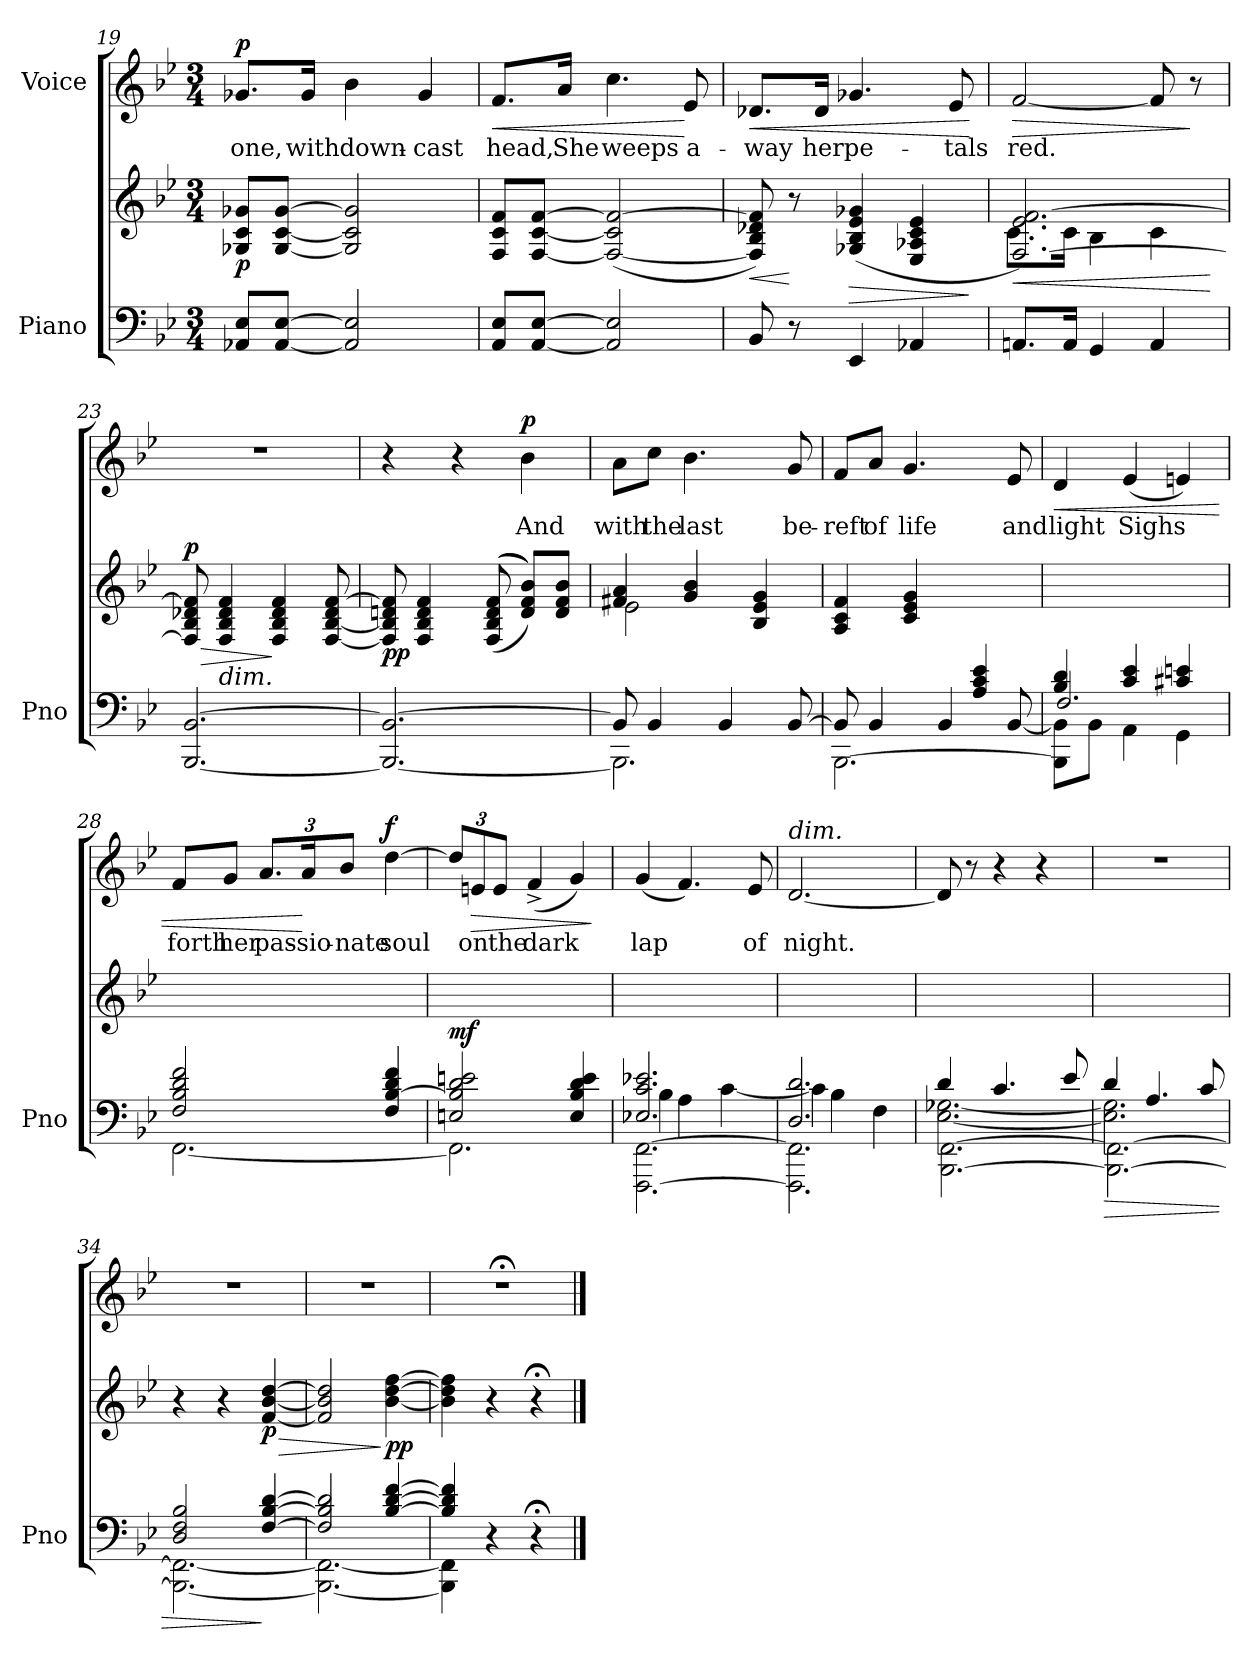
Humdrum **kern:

**kern	**kern	**dynam	**kern	**text	**dynam
*part2	*part2	*part2	*part1	*part1	*part1
*staff3	*staff2	*staff2/3	*staff1	*staff1	*staff1
*I"Piano	*	*	*I"Voice	*	*
*I'Pno	*	*	*	*	*
*clefF4	*clefG2	*	*clefG2	*	*
*k[b-e-]	*k[b-e-]	*	*k[b-e-]	*	*
*M3/4	*M3/4	*	*M3/4	*	*
=19	=19	=19	=19	=19	=19
!	!	!LO:DY:b	!	!	!LO:DY:a
8AA-X/ 8E-/L	8G-X/ 8c/ 8g-X/L	p	8.g-X/L	one,	p
[8AA-/ [8E-/J	[8G-/ [>8c/ [8g-/J	.	.	.	.
.	.	.	16g-/Jk	with	.
2AA-/] 2E-/]	2G-/] 2c/] 2g-/]	.	4b-\	down-	.
.	.	.	4g-/	-cast	.
=20	=20	=20	=20	=20	=20
!	!	!	!	!	!LO:HP:b
8AA/ 8E-/L	8F/ 8c/ 8f/L	.	8.f/L	head,	<
[8AA/ [8E-/J	[8F/ [8c/ [8f/J	.	.	.	.
.	.	.	16a/Jk	She	.
2AA/] 2E-/]	(<2F/_ 2c/] 2f/_	.	4.cc\	weeps	.
.	.	.	8e-/	a-	[
=21	=21	=21	=21	=21	=21
!	!	!LO:HP:b	!	!	!LO:HP:b
8BB-/	8F/] 8B-/ 8d-X/ 8f/])	<	8.d-X/L	-way	<
8r	8r	[	.	.	.
.	.	.	16d-/Jk	her	.
!	!	!LO:HP:b	!	!	!
4EE-/	(>4G-X/ 4B-/ 4e-/ 4g-X/	>	4.g-X/	pe-	.
4AA-X/	4E-/ 4A-X/ 4c/ 4e-/	.	.	.	.
.	.	.	8e-/	-tals	.
.	.	]	.	.	[
=22	=22	=22	=22	=22	=22
!	!	!LO:HP:b	!	!	!LO:HP:b
*	*^	*	*	*	*
8.AAn/L	[<2.F/ 2.e-/ [2.f/)	8.c\L	<	[2f/	red.	>
16AA/Jk	.	16c\Jk	.	.	.	.
4GG/	.	4B-\	.	.	.	.
4AA/	.	4c\	.	8f/]	.	.
.	.	.	.	8r	.	]
*	*v	*v	*	*	*	*
.	.	[	.	.	.
=23	=23	=23	=23	=23	=23
!	!	!LO:HP:b	!	!	!
!	!	!LO:DY:n=1:a	!	!	!
[2.BBB-/ [2.BB-/	8F/] 8B-/ 8d-X/ 8f/]	> p	2.r	.	.
!	!LO:TX:b:i:t=dim.	!	!	!	!
.	4F/ 4B-/ 4d-/ 4f/	.	.	.	.
.	4F/ 4B-/ 4d-/ 4f/	]	.	.	.
.	[8F/ [8B-/ 8d-/ [8f/	.	.	.	.
=24	=24	=24	=24	=24	=24
!	!	!LO:DY:b	!	!	!
2.BBB-/_ 2.BB-/_	8F/] 8B-/] 8dn/ 8f/]	pp	4r	.	.
.	4F/ 4B-/ 4d/ 4f/	.	.	.	.
.	.	.	4r	.	.
.	(<(>(>8F/ 8B-/ 8d/ 8f/	.	.	.	.
!	!	!	!	!	!LO:DY:a
.	8d/ 8f/ 8b-/L)))	.	4b-\	And	p
.	8d/ 8f/ 8b-/J	.	.	.	.
=25	=25	=25	=25	=25	=25
*^	*^	*	*	*	*
8BB-/]	2.BBB-\]	(4f#X/ 4a/	2e-\	.	8a\L	with	.
4BB-/	.	.	.	.	8cc\J	the	.
.	.	4g/ 4b-/	.	.	4.b-\	last	.
4BB-/	.	.	.	.	.	.	.
.	.	4B-/ 4e-/ 4g/	4ryy	.	.	.	.
[8BB-/	.	.	.	.	8g/	be-	.
*	*	*v	*v	*	*	*	*
=26	=26	=26	=26	=26	=26	=26
*	*^	*	*	*	*	*
2ryy	8BB-/]	[2.BBB-\	4A/ 4c/ 4f/	.	8f/L	-reft	.
.	4BB-/	.	.	.	8a/J	of	.
.	.	.	4c/ 4e-/ 4g/	.	4.g/	life	.
.	4BB-/	.	.	.	.	.	.
4A/ 4c/ 4e-/	.	.	4ryy	.	.	.	.
.	[8BB-/	.	.	.	8e-/	and	.
=27	=27	=27	=27	=27	=27	=27	=27
!	!	!	!	!	!	!	!LO:HP:b
4B-/ 4d/)	8BBB-\] 8BB-\]L	2.F/	2.ryy	.	4d/	light	<
.	8BB-\J	.	.	.	.	.	.
4c/ 4e-/	4AA\	.	.	.	(4e-/	Sighs	.
4c#X/ 4en/	4GG\	.	.	.	4en/)	.	.
*	*v	*v	*	*	*	*	*
=28	=28	=28	=28	=28	=28	=28
2F/ 2B-/ 2d/ 2f/	[<2.FF\	2.ryy	.	8f/L	forth	.
.	.	.	.	8g/J	her	.
*	*	*	*	*Xbrackettup	*	*
.	.	.	.	12.a/L	pas-	.
.	.	.	.	24a/K	-sio-	[
.	.	.	.	12b-/J	-nate	.
!	!	!	!	!	!	!LO:DY:a
4F/ [<4B-/ 4d/ 4f/	.	.	.	[4dd\	soul	f
=29	=29	=29	=29	=29	=29	=29
!	!	!	!LO:DY:b	!	!	!
2En/ 2B-/] 2d/ 2en/	2.FF\]	2.ryy	mf	12dd/L]	.	.
!	!	!	!	!	!	!LO:HP:b
.	.	.	.	12en/	on	>
.	.	.	.	12e/J	the	.
.	.	.	.	(4f^>/	dark	.
4E/ 4B-/ 4d/ 4e/	.	.	.	4g/)	.	.
*v	*v	*	*	*	*	*
.	.	.	.	.	]
=30	=30	=30	=30	=30	=30
*^	*	*	*	*	*
*	*^	*	*	*	*	*
2.E-X/ 2.c/ 2.e-X/	4B-\	[2.FFF\ [2.FF\	2.ryy	.	(4g/	lap	.
.	4A\	.	.	.	4.f/)	.	.
.	[<4c\	.	.	.	.	.	.
.	.	.	.	.	8e-/	of	.
=31	=31	=31	=31	=31	=31	=31	=31
!	!	!	!	!	!LO:TX:a:i:t=dim.	!	!
2.D/ 2.d/	4c\]	2.FFF\] 2.FF\]	2.ryy	.	[2.d/	night.	.
.	4B-\	.	.	.	.	.	.
.	4F\	.	.	.	.	.	.
=32	=32	=32	=32	=32	=32	=32	=32
!	!	!	!	!LO:DY:b=2	!	!	!
!	!	!	!	!LO:DY:n=1:b	!	!	!
4d/	[2.E-\ [2.G-X\	[2.BBB-\ [2.FF\	2.ryy	mf fz	8d/]	.	.
.	.	.	.	.	8r	.	.
4.c/	.	.	.	.	4r	.	.
.	.	.	.	.	4r	.	.
8e-/	.	.	.	.	.	.	.
=33	=33	=33	=33	=33	=33	=33	=33
!	!	!	!	!LO:HP:b=2	!	!	!
4d/	2.E-\] 2.G-\]	2.BBB-\_ 2.FF\_	2.ryy	>	2.r	.	.
4.A/	.	.	.	.	.	.	.
8c/	.	.	.	.	.	.	.
*	*v	*v	*	*	*	*	*
=34	=34	=34	=34	=34	=34	=34
2D/ 2F/ 2B-/	2.BBB-\_ 2.FF\_	4r	.	2.r	.	.
.	.	4r	.	.	.	.
!	!	!	!LO:HP:n=1:b	!	!	!
!	!	!	!LO:DY:n=1:b	!	!	!
[4F/ [4B-/ [4d/	.	[4f/ [4b-/ [4dd/	] > p	.	.	.
=35	=35	=35	=35	=35	=35	=35
2F/] 2B-/] 2d/]	2.BBB-\_ 2.FF\_	2f/] 2b-/] 2dd/]	.	2.r	.	.
!	!	!	!LO:DY:n=1:b	!	!	!
[4B-/ [4d/ [4f/	.	[4b-\ [4dd\ [4ff\	] pp	.	.	.
=36	=36	=36	=36	=36	=36	=36
4B-/] 4d/] 4f/]	4BBB-\] 4FF\]	4b-\] 4dd\] 4ff\]	.	2.r;<	.	.
4r	4ryy	4r	.	.	.	.
4r;<	4ryy	4r;<	.	.	.	.
*v	*v	*	*	*	*	*
==	==	==	==	==	==
*-	*-	*-	*-	*-	*-
